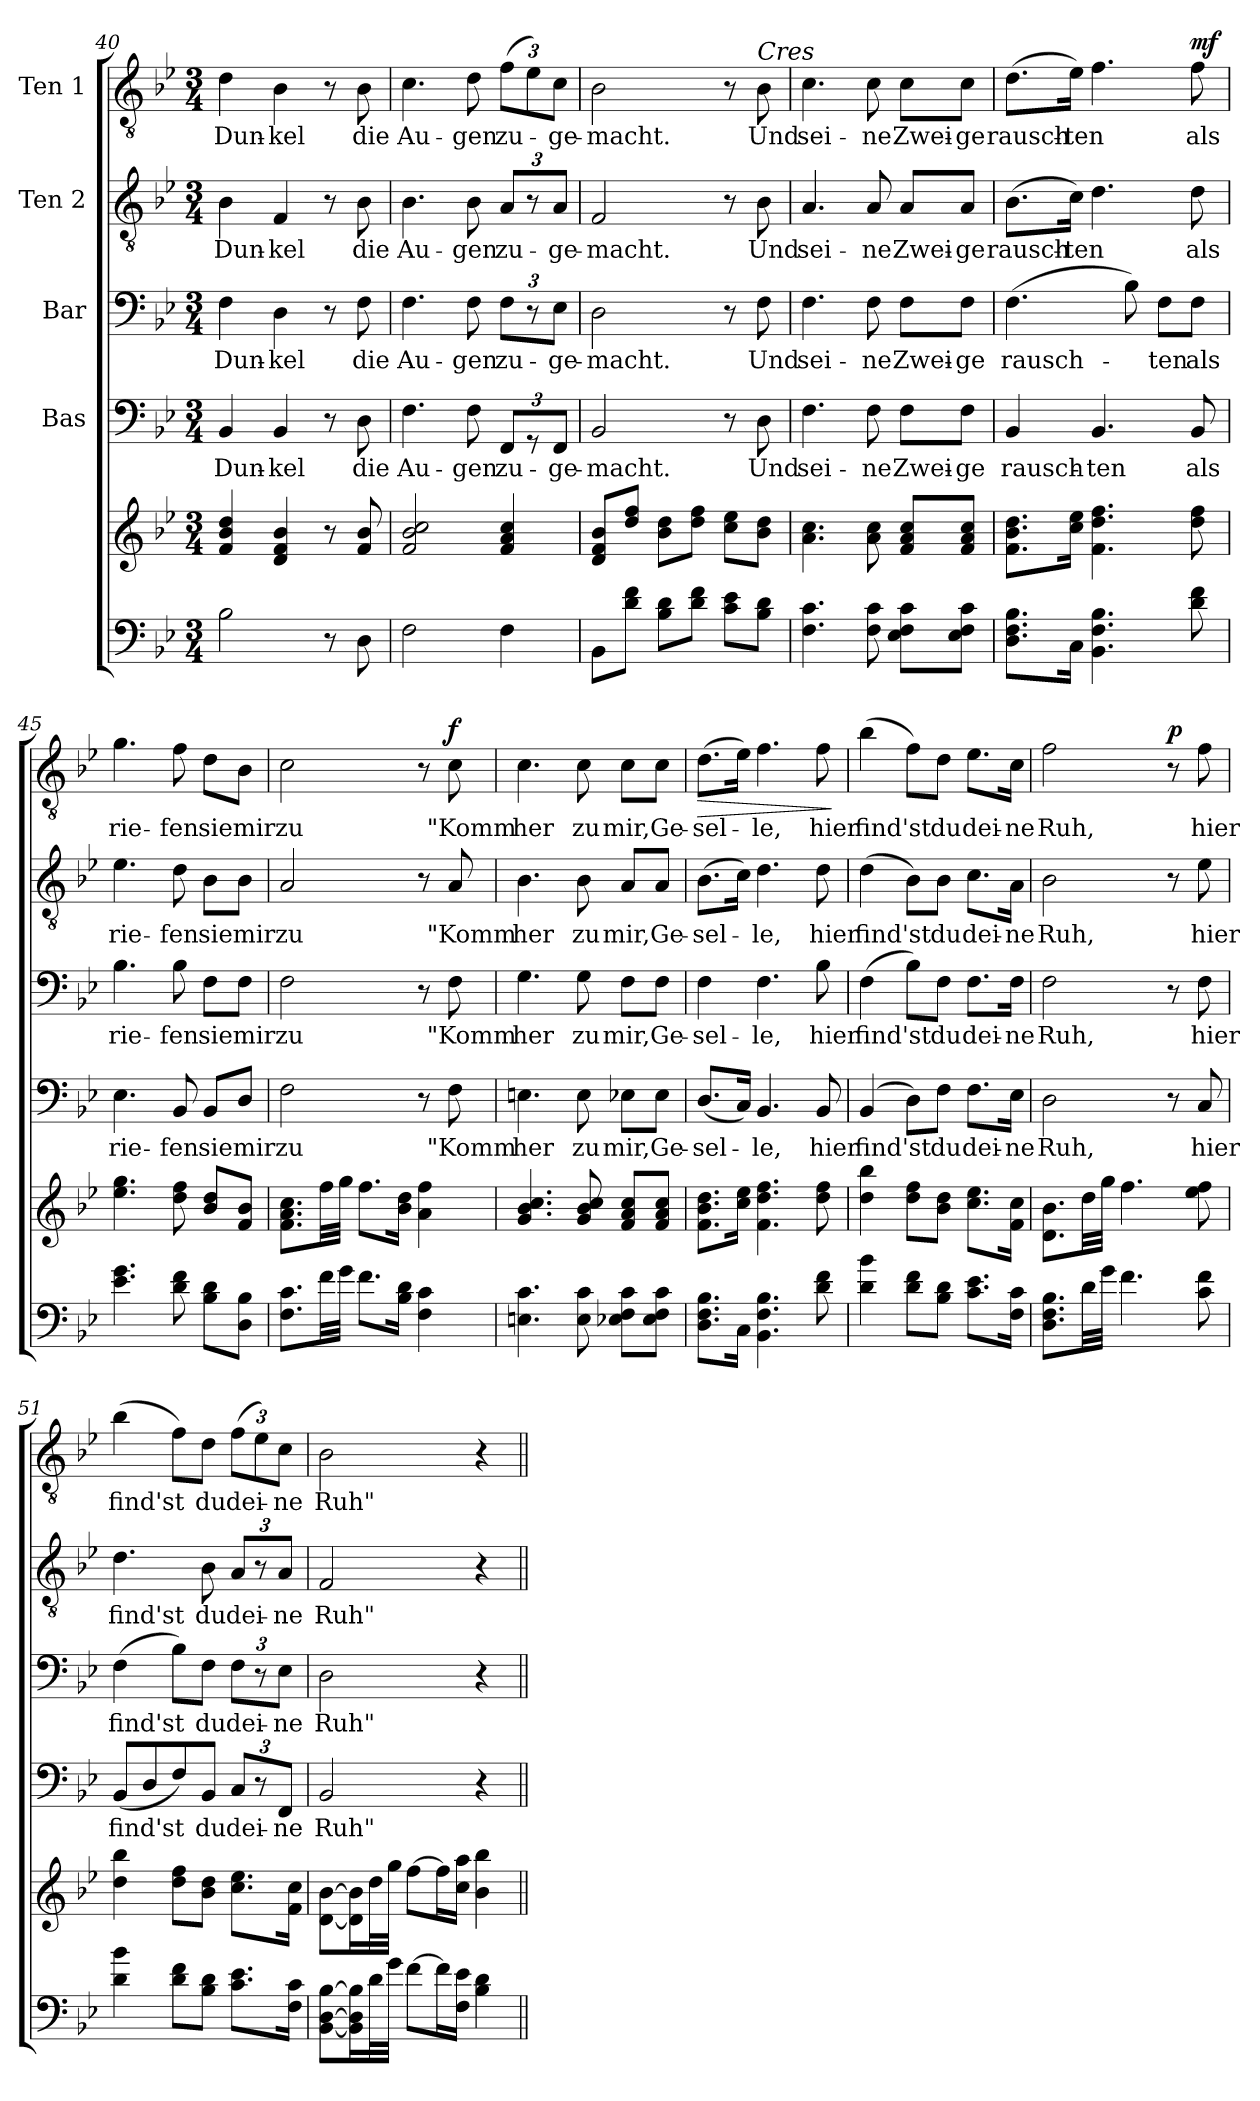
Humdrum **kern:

**kern	**kern	**kern	**text	**kern	**text	**kern	**text	**kern	**text	**dynam
*part5	*part5	*part4	*part4	*part3	*part3	*part2	*part2	*part1	*part1	*part1
*staff6	*staff5	*staff4	*staff4	*staff3	*staff3	*staff2	*staff2	*staff1	*staff1	*staff1
*	*	*I"Bas	*	*I"Bar	*	*I"Ten 2	*	*I"Ten 1	*	*
*clefF4	*clefG2	*clefF4	*	*clefF4	*	*clefGv2	*	*clefGv2	*	*
*k[b-e-]	*k[b-e-]	*k[b-e-]	*	*k[b-e-]	*	*k[b-e-]	*	*k[b-e-]	*	*
*B-:	*B-:	*B-:	*	*B-:	*	*B-:	*	*B-:	*	*
*M3/4	*M3/4	*M3/4	*	*M3/4	*	*M3/4	*	*M3/4	*	*
=40	=40	=40	=40	=40	=40	=40	=40	=40	=40	=40
!	!	!	!LO:LY:b	!	!LO:LY:b	!	!LO:LY:b	!	!LO:LY:b	!
2B-\	4f/ 4b-/ 4dd/	4BB-/	Dun-	4F\	Dun-	4B-\	Dun-	4d\	Dun-	.
!	!	!	!LO:LY:b	!	!LO:LY:b	!	!LO:LY:b	!	!LO:LY:b	!
.	4d/ 4f/ 4b-/	4BB-/	-kel	4D\	-kel	4F/	-kel	4B-\	-kel	.
8r	8r	8r	.	8r	.	8r	.	8r	.	.
!	!	!	!LO:LY:b	!	!LO:LY:b	!	!LO:LY:b	!	!LO:LY:b	!
8D\	8f/ 8b-/	8D\	die	8F\	die	8B-\	die	8B-\	die	.
=41	=41	=41	=41	=41	=41	=41	=41	=41	=41	=41
!	!	!	!LO:LY:b	!	!LO:LY:b	!	!LO:LY:b	!	!LO:LY:b	!
2F\	2f/ 2b-/ 2cc/	4.F\	Au-	4.F\	Au-	4.B-\	Au-	4.c\	Au-	.
!	!	!	!LO:LY:b	!	!LO:LY:b	!	!LO:LY:b	!	!LO:LY:b	!
.	.	8F\	-gen	8F\	-gen	8B-\	-gen	8d\	-gen	.
!	!	!	!LO:LY:b	!	!LO:LY:b	!	!LO:LY:b	!	!	!
*	*	*	*	*	*	*	*	*Xbrackettup	*	*
!	!	!	!	!	!	!	!	!	!LO:LY:b	!
4F\	4f/ 4a/ 4cc/	12FF/L	zu-	12F\L	zu-	12A/L	zu-	(>12f\L	zu-	.
.	.	12r	.	12r	.	12r	.	12e-\)	.	.
!	!	!	!LO:LY:b	!	!LO:LY:b	!	!LO:LY:b	!	!LO:LY:b	!
.	.	12FF/J	-ge-	12E-\J	-ge-	12A/J	-ge-	12c\J	-ge-	.
=42	=42	=42	=42	=42	=42	=42	=42	=42	=42	=42
!	!	!	!LO:LY:b	!	!LO:LY:b	!	!LO:LY:b	!	!LO:LY:b	!
8BB-\L	8d/ 8f/ 8b-/L	2BB-/	-macht.	2D\	-macht.	2F/	-macht.	2B-\	-macht.	.
8d\ 8f\J	8dd/ 8ff/J	.	.	.	.	.	.	.	.	.
8B-\ 8d\L	8b-\ 8dd\L	.	.	.	.	.	.	.	.	.
8d\ 8f\J	8dd\ 8ff\J	.	.	.	.	.	.	.	.	.
8c\ 8e-\L	8cc\ 8ee-\L	8r	.	8r	.	8r	.	8r	.	.
!	!	!	!	!	!	!	!	!LO:TX:a:i:t=Cres	!	!
!	!	!	!LO:LY:b	!	!LO:LY:b	!	!LO:LY:b	!	!LO:LY:b	!
8B-\ 8d\J	8b-\ 8dd\J	8D\	Und	8F\	Und	8B-\	Und	8B-\	Und	.
=43	=43	=43	=43	=43	=43	=43	=43	=43	=43	=43
!	!	!	!LO:LY:b	!	!LO:LY:b	!	!LO:LY:b	!	!LO:LY:b	!
4.F\ 4.c\	4.a\ 4.cc\	4.F\	sei-	4.F\	sei-	4.A/	sei-	4.c\	sei-	.
!	!	!	!LO:LY:b	!	!LO:LY:b	!	!LO:LY:b	!	!LO:LY:b	!
8F\ 8c\	8a\ 8cc\	8F\	-ne	8F\	-ne	8A/	-ne	8c\	-ne	.
!	!	!	!LO:LY:b	!	!LO:LY:b	!	!LO:LY:b	!	!LO:LY:b	!
8E-\ 8F\ 8c\L	8f/ 8a/ 8cc/L	8F\L	Zwei-	8F\L	Zwei-	8A/L	Zwei-	8c\L	Zwei-	.
!	!	!	!LO:LY:b	!	!LO:LY:b	!	!LO:LY:b	!	!LO:LY:b	!
8E-\ 8F\ 8c\J	8f/ 8a/ 8cc/J	8F\J	-ge	8F\J	-ge	8A/J	-ge	8c\J	-ge	.
!!LO:PB:g=z
=44	=44	=44	=44	=44	=44	=44	=44	=44	=44	=44
!	!	!	!LO:LY:b	!	!LO:LY:b	!	!LO:LY:b	!	!LO:LY:b	!
8.D\ 8.F\ 8.B-\L	8.f\ 8.b-\ 8.dd\L	4BB-/	rausch-	(>4.F\	rausch-	(>8.B-\L	rausch-	(>8.d\L	rausch-	.
!	!	!	!	!	!	!	!LO:LY:b	!	!LO:LY:b	!
16C\Jk	16cc\ 16ee-\Jk	.	.	.	.	16c\Jk)	-ten	16e-\Jk)	-ten	.
!	!	!	!LO:LY:b	!	!	!	!	!	!	!
4.BB-\ 4.F\ 4.B-\	4.f\ 4.dd\ 4.ff\	4.BB-/	-ten	.	.	4.d\	.	4.f\	.	.
.	.	.	.	8B-\)	.	.	.	.	.	.
!	!	!	!	!	!LO:LY:b	!	!	!	!	!
.	.	.	.	8F\L	-ten	.	.	.	.	.
!	!	!	!LO:LY:b	!	!LO:LY:b	!	!LO:LY:b	!	!LO:LY:b	!LO:DY:b
8d\ 8f\	8dd\ 8ff\	8BB-/	als	8F\J	als	8d\	als	8f\	als	mf
=45	=45	=45	=45	=45	=45	=45	=45	=45	=45	=45
!	!	!	!LO:LY:b	!	!LO:LY:b	!	!LO:LY:b	!	!LO:LY:b	!
4.e-\ 4.g\	4.ee-\ 4.gg\	4.E-\	rie-	4.B-\	rie-	4.e-\	rie-	4.g\	rie-	.
!	!	!	!LO:LY:b	!	!LO:LY:b	!	!LO:LY:b	!	!LO:LY:b	!
8d\ 8f\	8dd\ 8ff\	8BB-/	-fen	8B-\	-fen	8d\	-fen	8f\	-fen	.
!	!	!	!LO:LY:b	!	!LO:LY:b	!	!LO:LY:b	!	!LO:LY:b	!
8B-\ 8d\L	8b-/ 8dd/L	8BB-/L	sie	8F\L	sie	8B-\L	sie	8d\L	sie	.
!	!	!	!LO:LY:b	!	!LO:LY:b	!	!LO:LY:b	!	!LO:LY:b	!
8D\ 8B-\J	8f/ 8b-/J	8D/J	mir	8F\J	mir	8B-\J	mir	8B-\J	mir	.
=46	=46	=46	=46	=46	=46	=46	=46	=46	=46	=46
!	!	!	!LO:LY:b	!	!LO:LY:b	!	!LO:LY:b	!	!LO:LY:b	!
8.F\ 8.c\L	8.f\ 8.a\ 8.cc\L	2F\	zu	2F\	zu	2A/	zu	2c\	zu	.
32f\LL	32ff\LL	.	.	.	.	.	.	.	.	.
32g\JJJ	32gg\JJJ	.	.	.	.	.	.	.	.	.
8.f\L	8.ff\L	.	.	.	.	.	.	.	.	.
16B-\ 16d\Jk	16b-\ 16dd\Jk	.	.	.	.	.	.	.	.	.
4F\ 4c\	4a\ 4ff\	8r	.	8r	.	8r	.	8r	.	.
!	!	!	!LO:LY:b	!	!LO:LY:b	!	!LO:LY:b	!	!LO:LY:b	!LO:DY:b
.	.	8F\	"Komm	8F\	"Komm	8A/	"Komm	8c\	"Komm	f
=47	=47	=47	=47	=47	=47	=47	=47	=47	=47	=47
!	!	!	!LO:LY:b	!	!LO:LY:b	!	!LO:LY:b	!	!LO:LY:b	!
4.En\ 4.c\	4.g/ 4.b-/ 4.cc/	4.En\	her	4.G\	her	4.B-\	her	4.c\	her	.
!	!	!	!LO:LY:b	!	!LO:LY:b	!	!LO:LY:b	!	!LO:LY:b	!
8E\ 8c\	8g/ 8b-/ 8cc/	8E\	zu	8G\	zu	8B-\	zu	8c\	zu	.
!	!	!	!LO:LY:b	!	!LO:LY:b	!	!LO:LY:b	!	!LO:LY:b	!
8E-X\ 8F\ 8c\L	8f/ 8a/ 8cc/L	8E-X\L	mir,	8F\L	mir,	8A/L	mir,	8c\L	mir,	.
!	!	!	!LO:LY:b	!	!LO:LY:b	!	!LO:LY:b	!	!LO:LY:b	!
8E-\ 8F\ 8c\J	8f/ 8a/ 8cc/J	8E-\J	Ge-	8F\J	Ge-	8A/J	Ge-	8c\J	Ge-	.
=48	=48	=48	=48	=48	=48	=48	=48	=48	=48	=48
!	!	!	!LO:LY:b	!	!LO:LY:b	!	!LO:LY:b	!	!LO:LY:b	!LO:HP:b
8.D\ 8.F\ 8.B-\L	8.f\ 8.b-\ 8.dd\L	(<8.D/L	-sel-	4F\	-sel-	(>8.B-\L	-sel-	(>8.d\L	-sel-	>
16C\Jk	16cc\ 16ee-\Jk	16C/Jk)	.	.	.	16c\Jk)	.	16e-\Jk)	.	.
!	!	!	!LO:LY:b	!	!LO:LY:b	!	!LO:LY:b	!	!LO:LY:b	!
4.BB-\ 4.F\ 4.B-\	4.f\ 4.dd\ 4.ff\	4.BB-/	-le,	4.F\	-le,	4.d\	-le,	4.f\	-le,	.
!	!	!	!LO:LY:b	!	!LO:LY:b	!	!LO:LY:b	!	!LO:LY:b	!
8d\ 8f\	8dd\ 8ff\	8BB-/	hier	8B-\	hier	8d\	hier	8f\	hier	.
.	.	.	.	.	.	.	.	.	.	]
!!LO:LB:g=z
=49	=49	=49	=49	=49	=49	=49	=49	=49	=49	=49
!	!	!	!LO:LY:b	!	!LO:LY:b	!	!LO:LY:b	!	!LO:LY:b	!
4d\ 4b-\	4dd\ 4bb-\	(>4BB-/	find'st	(>4F\	find'st	(>4d\	find'st	(>4b-\	find'st	.
8d\ 8f\L	8dd\ 8ff\L	8D\L)	.	8B-\L)	.	8B-\L)	.	8f\L)	.	.
!	!	!	!LO:LY:b	!	!LO:LY:b	!	!LO:LY:b	!	!LO:LY:b	!
8B-\ 8d\J	8b-\ 8dd\J	8F\J	du	8F\J	du	8B-\J	du	8d\J	du	.
!	!	!	!LO:LY:b	!	!LO:LY:b	!	!LO:LY:b	!	!LO:LY:b	!
8.c\ 8.e-\L	8.cc\ 8.ee-\L	8.F\L	dei-	8.F\L	dei-	8.c\L	dei-	8.e-\L	dei-	.
!	!	!	!LO:LY:b	!	!LO:LY:b	!	!LO:LY:b	!	!LO:LY:b	!
16F\ 16c\Jk	16f\ 16cc\Jk	16E-\Jk	-ne	16F\Jk	-ne	16A\Jk	-ne	16c\Jk	-ne	.
=50	=50	=50	=50	=50	=50	=50	=50	=50	=50	=50
!	!	!	!LO:LY:b	!	!LO:LY:b	!	!LO:LY:b	!	!LO:LY:b	!
8.D\ 8.F\ 8.B-\L	8.d\ 8.b-\L	2D\	Ruh,	2F\	Ruh,	2B-\	Ruh,	2f\	Ruh,	.
32d\LL	32dd\LL	.	.	.	.	.	.	.	.	.
32g\JJJ	32gg\JJJ	.	.	.	.	.	.	.	.	.
4.f\	4.ff\	.	.	.	.	.	.	.	.	.
!	!	!	!	!	!	!	!	!	!	!LO:DY:b
.	.	8r	.	8r	.	8r	.	8r	.	p
!	!	!	!LO:LY:b	!	!LO:LY:b	!	!LO:LY:b	!	!LO:LY:b	!
8c\ 8f\	8ee-\ 8ff\	8C/	hier	8F\	hier	8e-\	hier	8f\	hier	.
=51	=51	=51	=51	=51	=51	=51	=51	=51	=51	=51
!	!	!	!LO:LY:b	!	!LO:LY:b	!	!LO:LY:b	!	!LO:LY:b	!
4d\ 4b-\	4dd\ 4bb-\	(<8BB-/L	find'st	(>4F\	find'st	4.d\	find'st	(>4b-\	find'st	.
.	.	8D/	.	.	.	.	.	.	.	.
8d\ 8f\L	8dd\ 8ff\L	8F/)	.	8B-\L)	.	.	.	8f\L)	.	.
!	!	!	!LO:LY:b	!	!LO:LY:b	!	!LO:LY:b	!	!LO:LY:b	!
8B-\ 8d\J	8b-\ 8dd\J	8BB-/J	du	8F\J	du	8B-\	du	8d\J	du	.
!	!	!	!LO:LY:b	!	!LO:LY:b	!	!LO:LY:b	!	!LO:LY:b	!
8.c\ 8.e-\L	8.cc\ 8.ee-\L	12C/L	dei-	12F\L	dei-	12A/L	dei-	(>12f\L	dei-	.
.	.	12r	.	12r	.	12r	.	12e-\)	.	.
!	!	!	!LO:LY:b	!	!LO:LY:b	!	!LO:LY:b	!	!LO:LY:b	!
.	.	12FF/J	-ne	12E-\J	-ne	12A/J	-ne	12c\J	-ne	.
16F\ 16c\Jk	16f\ 16cc\Jk	.	.	.	.	.	.	.	.	.
=52	=52	=52	=52	=52	=52	=52	=52	=52	=52	=52
!	!	!	!LO:LY:b	!	!LO:LY:b	!	!LO:LY:b	!	!LO:LY:b	!
[8BB-\ [8D\ [8B-\L	[8d\ [8b-\L	2BB-/	Ruh"	2D\	Ruh"	2F/	Ruh"	2B-\	Ruh"	.
16BB-\] 16D\] 16B-\]L	16d\] 16b-\]L	.	.	.	.	.	.	.	.	.
32d\L	32dd\L	.	.	.	.	.	.	.	.	.
32g\JJJ	32gg\JJJ	.	.	.	.	.	.	.	.	.
[8f\L	[8ff\L	.	.	.	.	.	.	.	.	.
16f\L]	16ff\L]	.	.	.	.	.	.	.	.	.
16F\ 16e-\JJ	16cc\ 16aa\JJ	.	.	.	.	.	.	.	.	.
4B-\ 4d\	4b-\ 4bb-\	4r	.	4r	.	4r	.	4r	.	.
=||	=||	=||	=||	=||	=||	=||	=||	=||	=||	=||
*-	*-	*-	*-	*-	*-	*-	*-	*-	*-	*-
